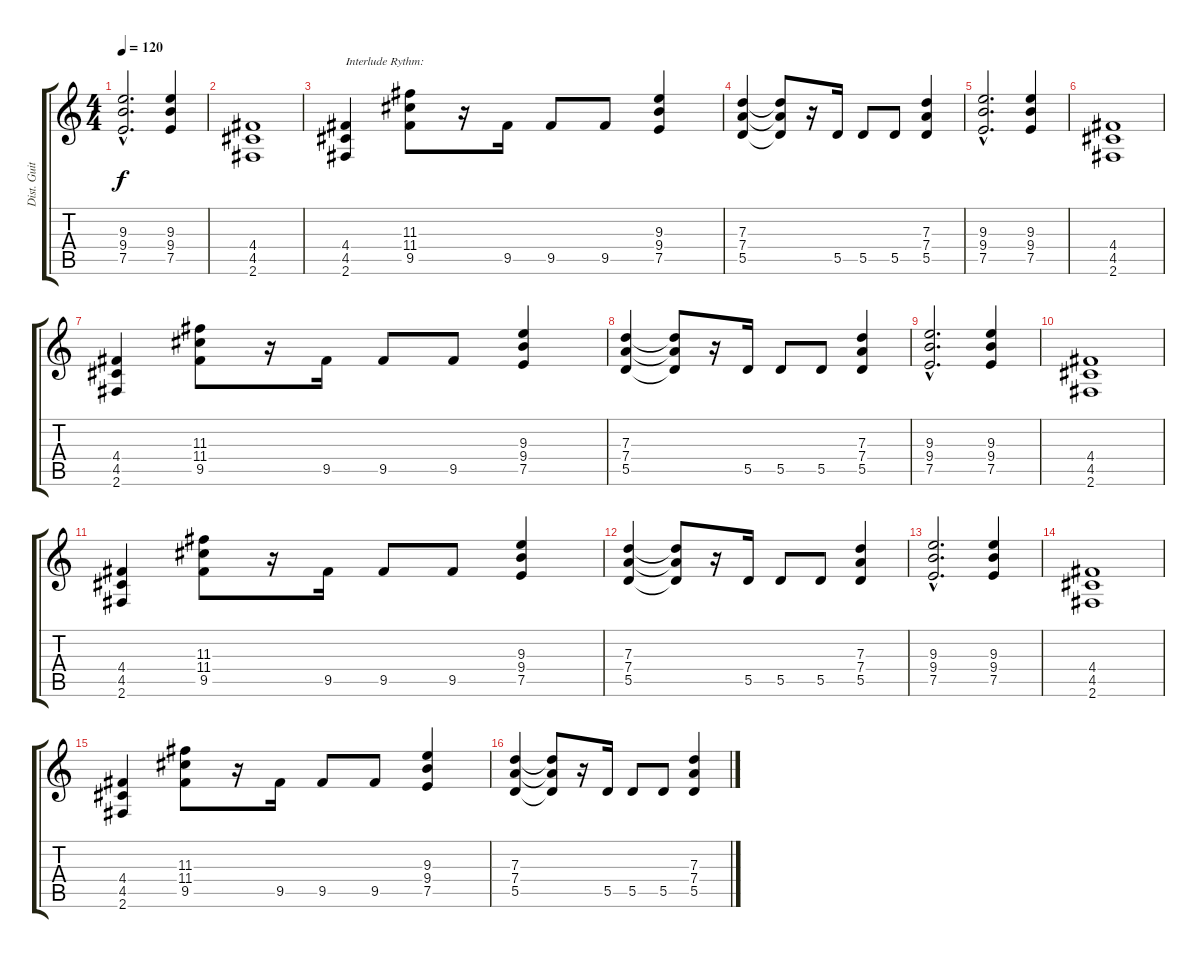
\track ("Dist. Guitar 2" "Dist. Guit") {instrument distortionguitar}
\staff {score tabs}
\tuning (E4 B3 G3 D3 A2 E2) {hide}
\ts (4 4)
\tempo 120
\clef g2
\ks c
(9.3{hac} 9.4{hac} 7.5{hac}).2{d dy f} (9.3 9.4 7.5).4 |
(4.4 4.5 2.6).1 |
(4.4 4.5 2.6).4{txt "Interlude Rythm:"} (11.3 11.4 9.5).8 r.16 9.5.16 9.5.8 9.5.8 (9.3 9.4 7.5).4 |
(7.3 7.4 5.5).4 (7.3{t} 7.4{t} 5.5{t}).8 r.16 5.5.16 5.5.8 5.5.8 (7.3 7.4 5.5).4 |
(9.3{hac} 9.4{hac} 7.5{hac}).2{d} (9.3 9.4 7.5).4 |
(4.4 4.5 2.6).1 |
(4.4 4.5 2.6).4 (11.3 11.4 9.5).8 r.16 9.5.16 9.5.8 9.5.8 (9.3 9.4 7.5).4 |
(7.3 7.4 5.5).4 (7.3{t} 7.4{t} 5.5{t}).8 r.16 5.5.16 5.5.8 5.5.8 (7.3 7.4 5.5).4 |
(9.3{hac} 9.4{hac} 7.5{hac}).2{d} (9.3 9.4 7.5).4 |
(4.4 4.5 2.6).1 |
(4.4 4.5 2.6).4 (11.3 11.4 9.5).8 r.16 9.5.16 9.5.8 9.5.8 (9.3 9.4 7.5).4 |
(7.3 7.4 5.5).4 (7.3{t} 7.4{t} 5.5{t}).8 r.16 5.5.16 5.5.8 5.5.8 (7.3 7.4 5.5).4 |
(9.3{hac} 9.4{hac} 7.5{hac}).2{d} (9.3 9.4 7.5).4 |
(4.4 4.5 2.6).1 |
(4.4 4.5 2.6).4 (11.3 11.4 9.5).8 r.16 9.5.16 9.5.8 9.5.8 (9.3 9.4 7.5).4 |
(7.3 7.4 5.5).4 (7.3{t} 7.4{t} 5.5{t}).8 r.16 5.5.16 5.5.8 5.5.8 (7.3 7.4 5.5).4
